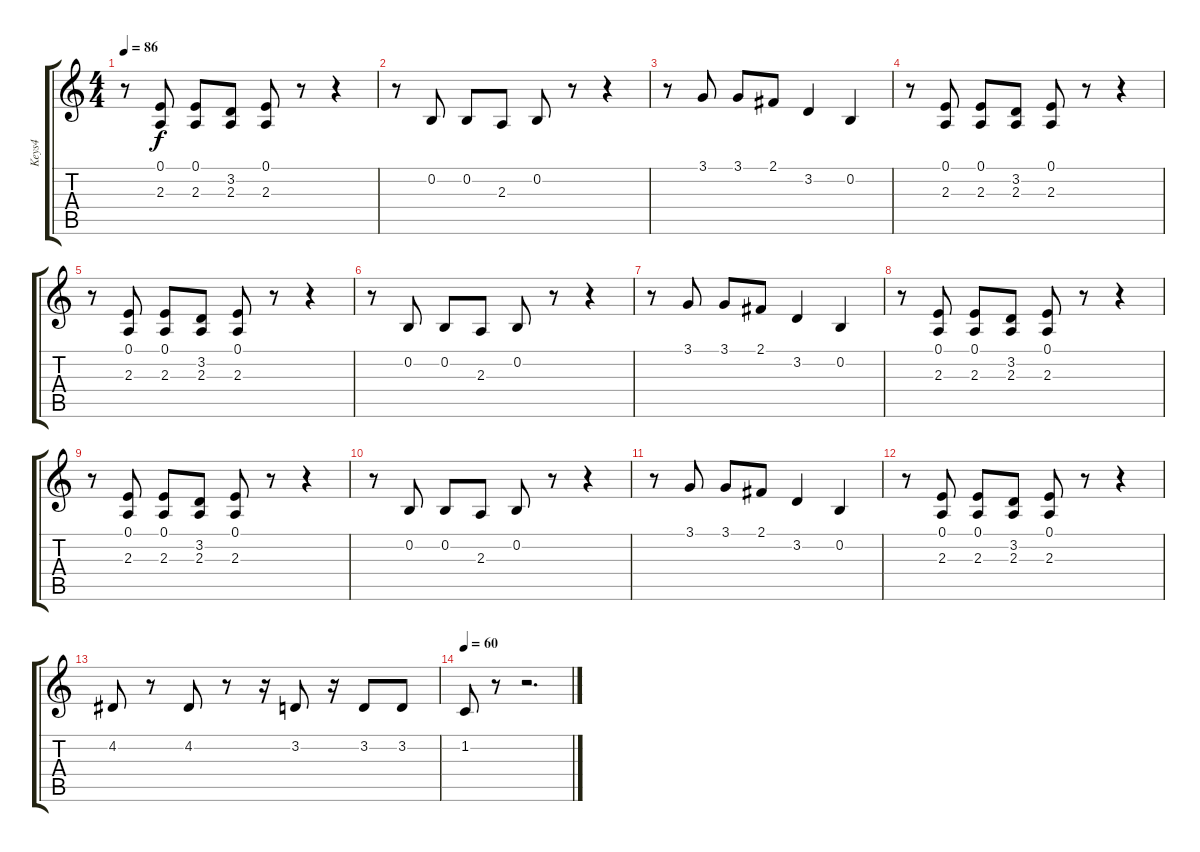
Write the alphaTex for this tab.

\track ("Keys4" "Keys4") {instrument fx1rain}
\staff {score tabs}
\tuning (E4 B3 G3 D3 A2 E2) {hide}
\ts (4 4)
\tempo 86
\clef g2
\ks c
r.8{dy f} (0.1 2.3).8 (0.1 2.3).8 (3.2 2.3).8 (0.1 2.3).8 r.8 r.4 |
r.8 0.2.8 0.2.8 2.3.8 0.2.8 r.8 r.4 |
r.8 3.1.8 3.1.8 2.1.8 3.2.4 0.2.4 |
r.8 (0.1 2.3).8 (0.1 2.3).8 (3.2 2.3).8 (0.1 2.3).8 r.8 r.4 |
r.8 (0.1 2.3).8 (0.1 2.3).8 (3.2 2.3).8 (0.1 2.3).8 r.8 r.4 |
r.8 0.2.8 0.2.8 2.3.8 0.2.8 r.8 r.4 |
r.8 3.1.8 3.1.8 2.1.8 3.2.4 0.2.4 |
r.8 (0.1 2.3).8 (0.1 2.3).8 (3.2 2.3).8 (0.1 2.3).8 r.8 r.4 |
r.8 (0.1 2.3).8 (0.1 2.3).8 (3.2 2.3).8 (0.1 2.3).8 r.8 r.4 |
r.8 0.2.8 0.2.8 2.3.8 0.2.8 r.8 r.4 |
r.8 3.1.8 3.1.8 2.1.8 3.2.4 0.2.4 |
r.8 (0.1 2.3).8 (0.1 2.3).8 (3.2 2.3).8 (0.1 2.3).8 r.8 r.4 |
4.2.8 r.8 4.2.8 r.8 r.16 3.2.8 r.16 3.2.8 3.2.8 |
\tempo 60
1.2.8 r.8 r.2{d}
